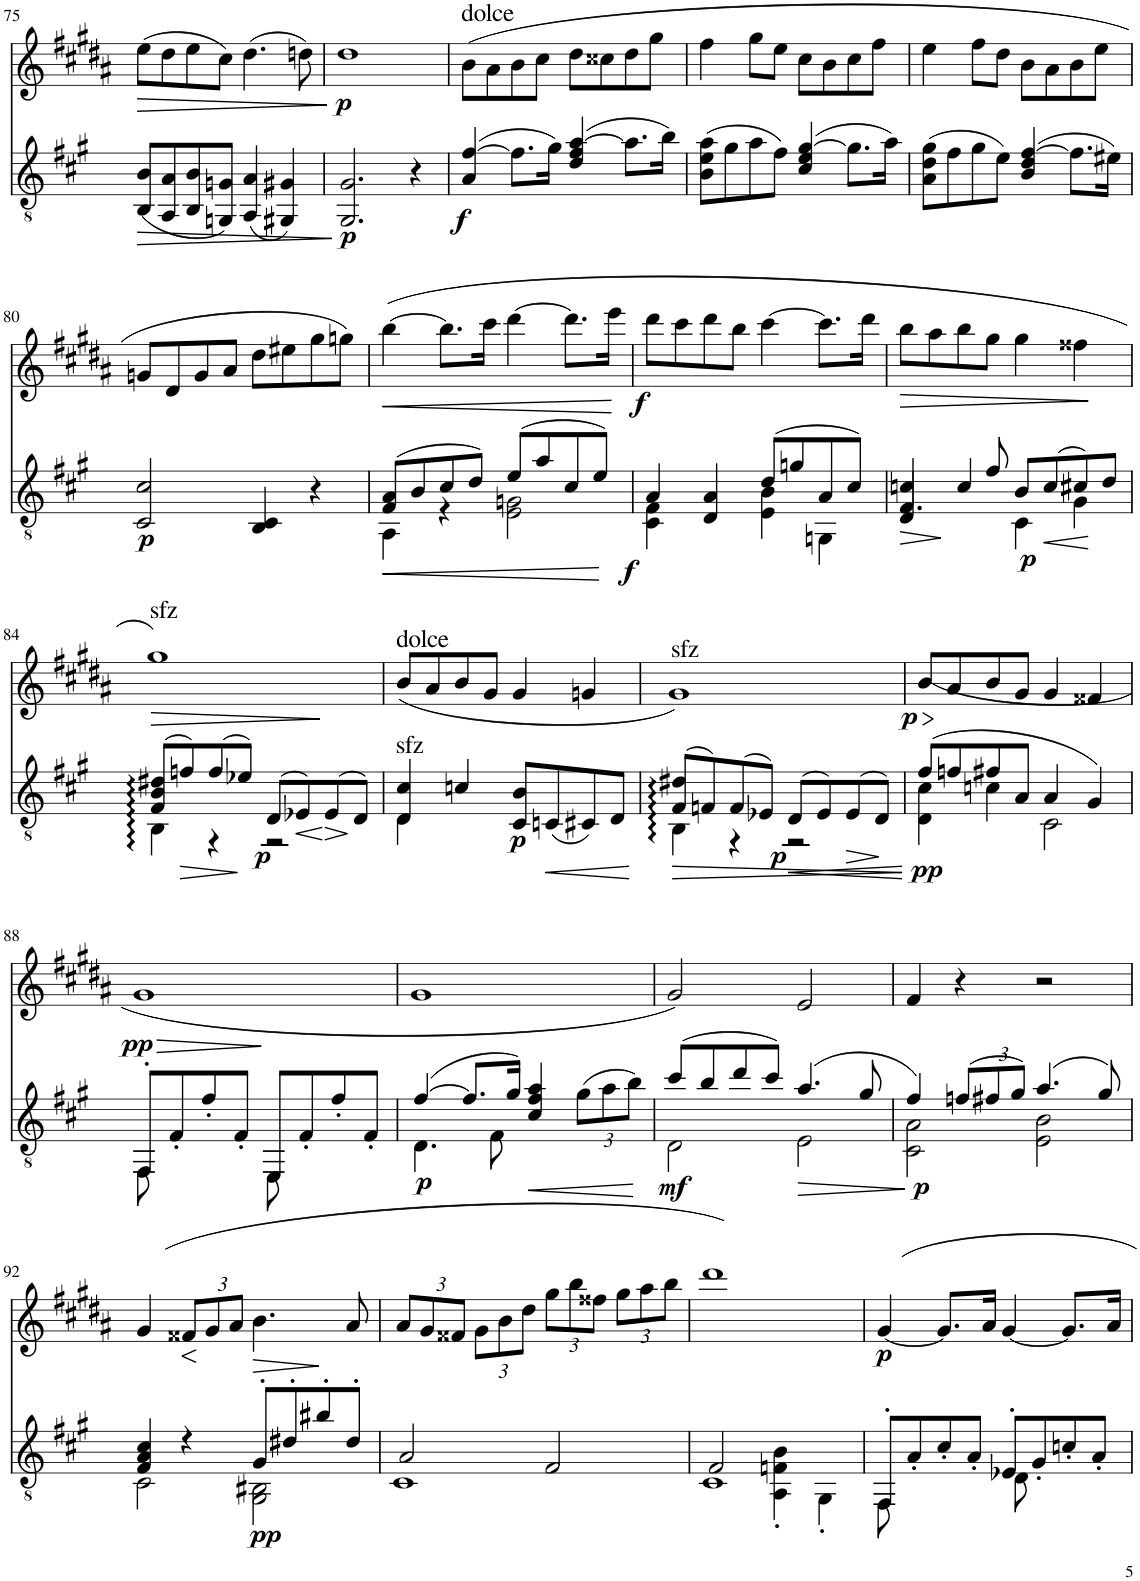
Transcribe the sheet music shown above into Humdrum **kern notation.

**kern	**dynam	**kern	**dynam
*part2	*part2	*part1	*part1
*staff2	*staff2	*staff1	*staff1
*I"Gitarre	*	*I"BaccidentalFlat Klarinette	*
!!LO:PB:g=z
*clefGv2	*	*clefG2	*
*	*	*Trd1c2	*
*k[f#c#g#]	*	*k[f#c#g#d#a#]	*
*M4/4	*	*M4/4	*
*met(c)	*	*met(c)	*
=75	=75	=75	=75
!	!LO:HP:b	!	!LO:HP:b
(8BB/ 8B/L	>	(8ee\L	>
8AA/ 8A/	.	8dd#\	.
8BB/ 8B/	.	8ee\	.
8GGn/ 8Gn/J)	.	8cc#\J)	.
(4AA/ 4A/	.	(4.dd#\	.
4GG#X/ 4G#X/)	.	.	.
.	.	8ddn\)	.
.	]	.	]
=76	=76	=76	=76
!	!LO:DY:b	!	!LO:DY:b
2.GG#/ 2.G#/	p	1dd#	p
4r	.	.	.
=77	=77	=77	=77
!	!	!LO:TX:a:t=dolce	!
!	!LO:DY:b	!	!
(4A/ [4f#/	f	(8b\L	.
.	.	8a#\	.
8.f#\L]	.	8b\	.
.	.	8cc#\J	.
16g#\Jk)	.	.	.
(4d/ 4f#/ [4a/	.	8dd#\L	.
.	.	8cc##X\	.
8.a\L]	.	8dd#\	.
.	.	8gg#\J	.
16b\Jk)	.	.	.
=78	=78	=78	=78
(8B\ 8e\ 8a\L	.	4ff#\	.
8g#\	.	.	.
8a\	.	8gg#\L	.
8f#\J)	.	8ee\J	.
(4c#/ 4e/ [4g#/	.	8cc#\L	.
.	.	8b\	.
8.g#\L]	.	8cc#\	.
.	.	8ff#\J	.
16a\Jk)	.	.	.
=79	=79	=79	=79
(8A\ 8d\ 8g#\L	.	4ee\	.
8f#\	.	.	.
8g#\	.	8ff#\L	.
8e\J)	.	8dd#\J	.
(4B/ 4d/ [4f#/	.	8b\L	.
.	.	8a#\	.
8.f#\L]	.	8b\	.
.	.	8ee\J	.
16e#X\Jk)	.	.	.
!!LO:LB:g=z
=80	=80	=80	=80
!	!LO:DY:b	!	!
2C#/ 2c#/	p	8gn/L	.
.	.	8d#/	.
.	.	8g/	.
.	.	8a#/J	.
4BB/ 4C#/	.	8dd#\L	.
.	.	8ee#X\	.
4r	.	8gg#\	.
.	.	8ggn\J)	.
=81	=81	=81	=81
!	!LO:HP:b	!	!LO:HP:b
*^	*	*	*
(8F#/ 8A/L	4AA\	<	([4bb\	<
8B/	.	.	.	.
8c#/	4r	.	8.bb\L]	.
8d/J)	.	.	.	.
.	.	.	16ccc#\Jk	.
(8e/L	2E\ 2Gn\	.	[4ddd#\	.
8a/	.	.	.	.
8c#/	.	.	8.ddd#\L]	.
8e/J)	.	.	.	.
.	.	.	16eee\Jk	.
*v	*v	*	*	*
.	[	.	[
=82	=82	=82	=82
*^	*	*	*
!	!	!LO:DY:b	!	!LO:DY:b
4A/	4C#\ 4F#\	f	8ddd#\L	f
.	.	.	8ccc#\	.
4D/ 4A/	4ryy	.	8ddd#\	.
.	.	.	8bb\J	.
(8d/L	4E\ 4B\	.	[4ccc#\	.
8gn/	.	.	.	.
8A/	4GGn\	.	8.ccc#\L]	.
8c#/J)	.	.	.	.
.	.	.	16ddd#\Jk	.
=83	=83	=83	=83	=83
!	!	!LO:HP:b	!	!LO:HP:b
4.F#/	4D/ 4cn/	>	8bb\L	>
.	.	.	8aa#\	.
.	4c/	.	8bb\	.
8f#/	.	.	8gg#\J	.
!	!	!LO:DY:b	!	!
8B/L	4C#\	p	4gg#\	.
!	!	!LO:HP:b	!	!
(8c/	.	<	.	.
8c#X/)	4G#\	.	4ff##X\	.
8d/J	.	.	.	.
*v	*v	*	*	*
.	] [	.	]
!!LO:LB:g=z
=84	=84	=84	=84
*^	*	*	*
!	!	!	!LO:TX:a:t=sfz	!
!	!	!	!	!LO:HP:b
(8F#/ 8B/ 8d#X/L	4BB\	.	1gg#)	>
!	!	!LO:HP:b	!	!
8fn/)	.	>	.	.
(8f/	4r	.	.	.
!	!	!LO:DY:b	!	!
8e-X/J)	.	p	.	.
(8D/L	2r	.	.	.
!	!	!LO:HP:b	!	!
8E-X/)	.	<	.	.
!	!	!LO:HP:b	!	!
(8E-/	.	>	.	.
8D/J)	.	.	.	.
*v	*v	*	*	*
.	] [ ]	.	]
=85	=85	=85	=85
*^	*	*	*
!	!	!	!LO:TX:a:t=dolce	!
!LO:TX:a:t=sfz	!	!	!	!
4D/ 4c#/	4D\	.	(8b/L	.
.	.	.	8a#/	.
4cn/	2.ryy	.	8b/	.
.	.	.	8g#/J	.
!	!	!LO:DY:b	!	!
8C#/ 8B/L	.	p	4g#/	.
!	!	!LO:HP:b	!	!
(8Cn/	.	<	.	.
8C#X/)	.	.	4gn/	.
8D/J	.	.	.	.
*v	*v	*	*	*
.	[	.	.
=86	=86	=86	=86
!	!	!LO:TX:a:t=sfz	!
!	!LO:HP:b	!	!LO:HP:b
*^	*	*	*
!	!	!	!	!LO:DY:n=1:b
(8F#/ 8d#X/L	4BB\	>	1g#)	> p
8Fn/)	.	.	.	.
(8F/	4r	.	.	.
!	!	!LO:DY:b	!	!
8E-X/J)	.	p	.	.
!	!	!LO:HP:b	!	!
(8D/L	2r	<	.	.
8E-/)	.	.	.	.
!	!	!LO:HP:b	!	!
(8E-/	.	>	.	.
8D/J)	.	.	.	.
*v	*v	*	*	*
.	] [ ]	.	]
=87	=87	=87	=87
*^	*	*	*
!	!	!LO:DY:b	!	!
(8f#/L	4D\ 4c#\	pp	(8b/L	.
8fn/	.	.	8a#/	.
8f#X/	4cn\	.	8b/	.
8A/J	.	.	8g#/J	.
4A/	2C#\	.	4g#/	.
4G#/)	.	.	4f##X/	.
!!LO:LB:g=z
=88	=88	=88	=88	=88
!	!	!	!	!LO:HP:b
!	!	!	!	!LO:DY:n=1:b
8FF#'/L	8FF#\	.	1g#	> pp
8F#'/	4.ryy	.	.	.
8f#'/	.	.	.	.
8F#'/J	.	.	.	.
8EE/L	8EE\	.	.	.
8F#'/	4.ryy	.	.	.
8f#'/	.	.	.	.
8F#'/J	.	.	.	.
*v	*v	*	*	*
.	.	.	]
=89	=89	=89	=89
*^	*	*	*
!	!	!LO:DY:b	!	!
([4f#/	4.D\	p	1g#	.
8.f#/L]	.	.	.	.
.	8F#\	.	.	.
16g#/Jk)	.	.	.	.
!	!	!LO:HP:b	!	!
4c#/ 4f#/ 4a/	2ryy	<	.	.
*Xbrackettup	*	*	*	*
(12g#\L	.	.	.	.
12a\	.	.	.	.
12b\J)	.	.	.	.
*v	*v	*	*	*
.	[	.	.
=90	=90	=90	=90
*^	*	*	*
!	!	!LO:DY:b	!	!
(8cc#/L	2D\	mf	2g#/)	.
8b/	.	.	.	.
8dd/	.	.	.	.
8cc#/J)	.	.	.	.
!	!	!LO:HP:b	!	!
(4.a/	2E\	>	2e/	.
8g#/	.	.	.	.
*v	*v	*	*	*
.	]	.	.
=91	=91	=91	=91
*^	*	*	*
!	!	!LO:DY:b	!	!
4f#/)	2C#\ 2A\	p	4f#/	.
(12fn/L	.	.	4r	.
12f#X/	.	.	.	.
12g#/J)	.	.	.	.
(4.a/	2E\ 2B\	.	2r	.
8g#/)	.	.	.	.
!!LO:LB:g=z
=92	=92	=92	=92	=92
4F#/ 4A/ 4c#/	2C#\	.	(4g#/	.
*	*	*	*Xbrackettup	*
!	!	!	!	!LO:HP:b
4r	.	.	12f##X/L	<
.	.	.	12g#/	.
.	.	.	12a#/J	.
!	!	!LO:DY:b	!	!LO:HP:b
8G#'/L	2GG#\ 2BB#X\	pp	4.b\	>
8d#X'/	.	.	.	.
8b#X'/	.	.	.	.
8d#'/J	.	.	8a#/	.
*v	*v	*	*	*
.	.	.	[ ]
=93	=93	=93	=93
*^	*	*	*
1C#	2A/	.	12a#/L	.
.	.	.	12g#/	.
.	.	.	12f##X/J	.
.	.	.	12g#\L	.
.	.	.	12b\	.
.	.	.	12dd#\J	.
.	2F#/	.	12gg#\L	.
.	.	.	12bb\	.
.	.	.	12ff##X\J	.
.	.	.	12gg#\L	.
.	.	.	12aa#\	.
.	.	.	12bb\J	.
=94	=94	=94	=94	=94
1C#	2F#/	.	1ddd#)	.
.	4AA\' 4Fn\' 4B\'	.	.	.
.	4GG#'\	.	.	.
=95	=95	=95	=95	=95
!	!	!	!	!LO:DY:b
8FF#'/L	8FF#\	.	[4g#/	p
8A'/	4.ryy	.	.	.
8c#'/	.	.	8.g#/L]	.
8A'/J	.	.	.	.
.	.	.	16a#/Jk	.
8E-X'/L	8D\	.	[4g#/	.
8G#'/	4.ryy	.	.	.
8cn'/	.	.	8.g#/L]	.
8A'/J	.	.	.	.
.	.	.	16a#/Jk	.
*v	*v	*	*	*
=	=	=	=
*-	*-	*-	*-
